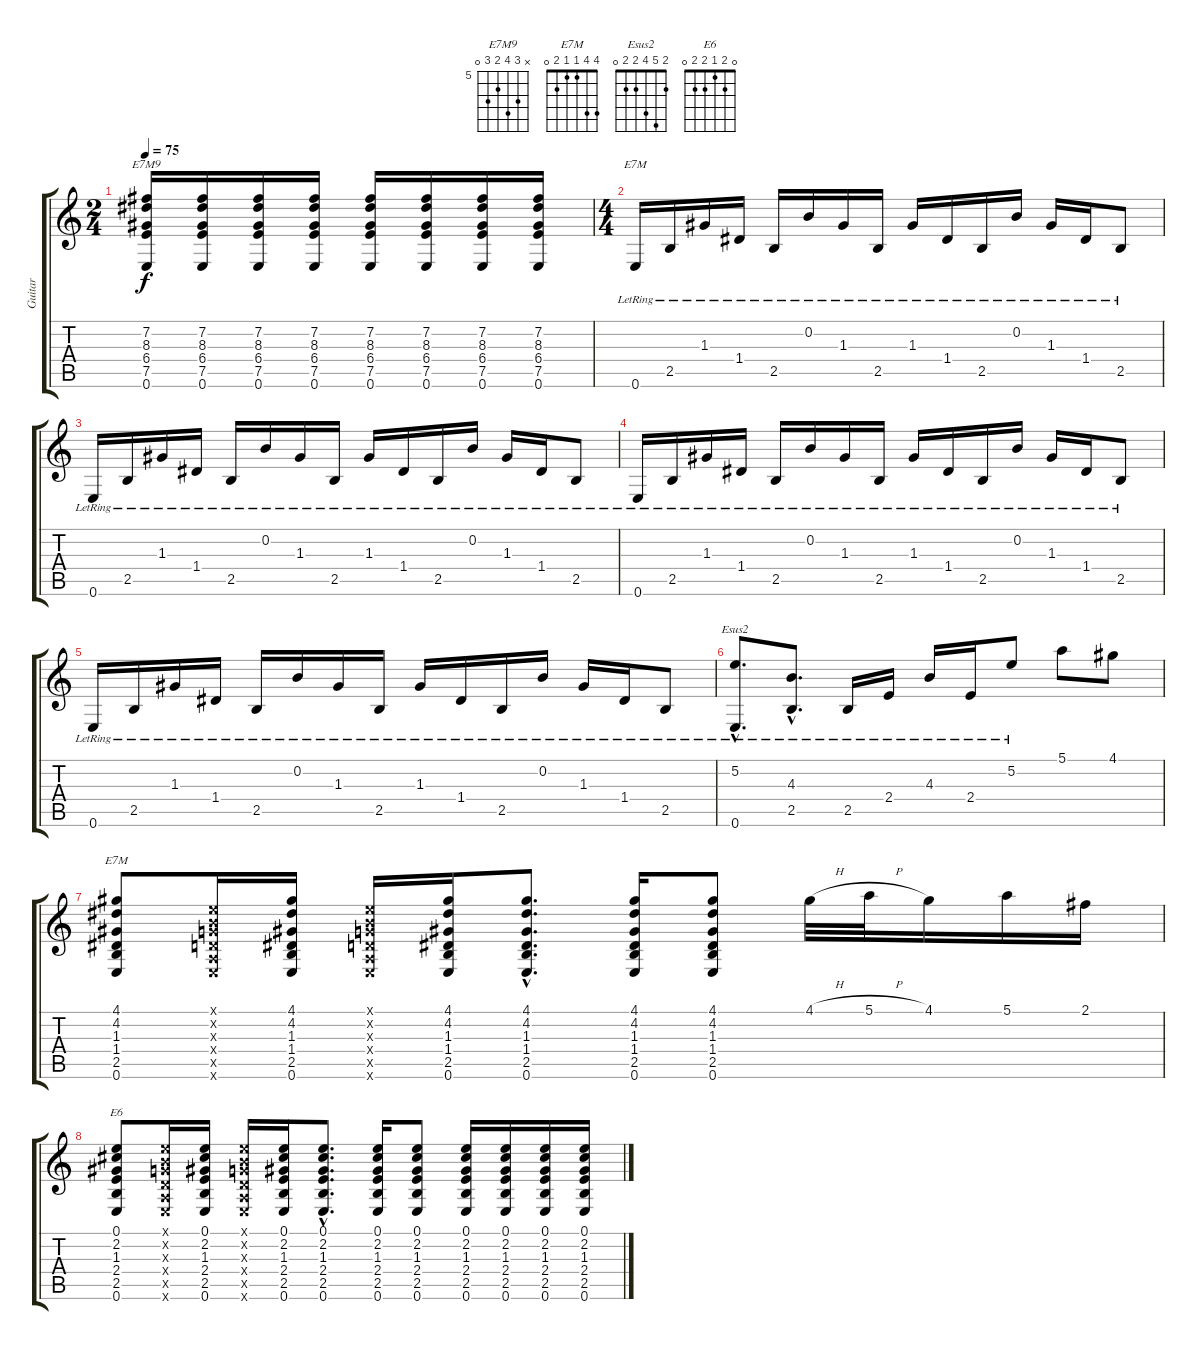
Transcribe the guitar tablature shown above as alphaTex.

\track ("Guitar" "Guitar") {instrument electricguitarjazz}
\staff {score tabs}
\tuning (E4 B3 G3 D3 A2 E2) {hide}
\chord ("E7M9" x 7 8 6 7 0) {firstfret 5}
\chord ("E7M" 0 0 1 1 2 0)
\chord ("Esus2" 2 5 4 2 2 0)
\chord ("E7M" 4 4 1 1 2 0)
\chord ("E6" 0 2 1 2 2 0)
\ts (2 4)
\tempo 75
\clef g2
\ks c
(7.2 8.3 6.4 7.5 0.6).16{ch "E7M9" dy f} (7.2 8.3 6.4 7.5 0.6).16 (7.2 8.3 6.4 7.5 0.6).16 (7.2 8.3 6.4 7.5 0.6).16 (7.2 8.3 6.4 7.5 0.6).16 (7.2 8.3 6.4 7.5 0.6).16 (7.2 8.3 6.4 7.5 0.6).16 (7.2 8.3 6.4 7.5 0.6).16 |
\ts (4 4)
0.6{lr}.16{ch "E7M"} 2.5{lr}.16 1.3{lr}.16 1.4{lr}.16 2.5{lr}.16 0.2{lr}.16 1.3{lr}.16 2.5{lr}.16 1.3{lr}.16 1.4{lr}.16 2.5{lr}.16 0.2{lr}.16 1.3{lr}.16 1.4{lr}.16 2.5{lr}.8 |
0.6{lr}.16 2.5{lr}.16 1.3{lr}.16 1.4{lr}.16 2.5{lr}.16 0.2{lr}.16 1.3{lr}.16 2.5{lr}.16 1.3{lr}.16 1.4{lr}.16 2.5{lr}.16 0.2{lr}.16 1.3{lr}.16 1.4{lr}.16 2.5{lr}.8 |
0.6{lr}.16 2.5{lr}.16 1.3{lr}.16 1.4{lr}.16 2.5{lr}.16 0.2{lr}.16 1.3{lr}.16 2.5{lr}.16 1.3{lr}.16 1.4{lr}.16 2.5{lr}.16 0.2{lr}.16 1.3{lr}.16 1.4{lr}.16 2.5{lr}.8 |
0.6{lr}.16 2.5{lr}.16 1.3{lr}.16 1.4{lr}.16 2.5{lr}.16 0.2{lr}.16 1.3{lr}.16 2.5{lr}.16 1.3{lr}.16 1.4{lr}.16 2.5{lr}.16 0.2{lr}.16 1.3{lr}.16 1.4{lr}.16 2.5{lr}.8 |
(5.2{hac lr} 0.6{hac lr}).8{d ch "Esus2"} (4.3{hac lr} 2.5{hac lr}).8{d} 2.5{lr}.16 2.4{lr}.16 4.3{lr}.16 2.4{lr}.16 5.2{lr}.8 5.1.8 4.1.8 |
(4.1 4.2 1.3 1.4 2.5 0.6).8{ch "E7M"} (0.1{x} 0.2{x} 0.3{x} 0.4{x} 0.5{x} 0.6{x}).16 (4.1 4.2 1.3 1.4 2.5 0.6).16 (0.1{x} 0.2{x} 0.3{x} 0.4{x} 0.5{x} 0.6{x}).16 (4.1 4.2 1.3 1.4 2.5 0.6).16 (4.1{hac} 4.2{hac} 1.3{hac} 1.4{hac} 2.5{hac} 0.6{hac}).8{d} (4.1 4.2 1.3 1.4 2.5 0.6).16 (4.1 4.2 1.3 1.4 2.5 0.6).8 4.1{h}.32 5.1{h}.32 4.1.16 5.1.16 2.1.16 |
(0.1 2.2 1.3 2.4 2.5 0.6).8{ch "E6"} (0.1{x} 0.2{x} 0.3{x} 0.4{x} 0.5{x} 0.6{x}).16 (0.1 2.2 1.3 2.4 2.5 0.6).16 (0.1{x} 0.2{x} 0.3{x} 0.4{x} 0.5{x} 0.6{x}).16 (0.1 2.2 1.3 2.4 2.5 0.6).16 (0.1{hac} 2.2{hac} 1.3{hac} 2.4{hac} 2.5{hac} 0.6{hac}).8{d} (0.1 2.2 1.3 2.4 2.5 0.6).16 (0.1 2.2 1.3 2.4 2.5 0.6).8 (0.1 2.2 1.3 2.4 2.5 0.6).16 (0.1 2.2 1.3 2.4 2.5 0.6).16 (0.1 2.2 1.3 2.4 2.5 0.6).16 (0.1 2.2 1.3 2.4 2.5 0.6).16
